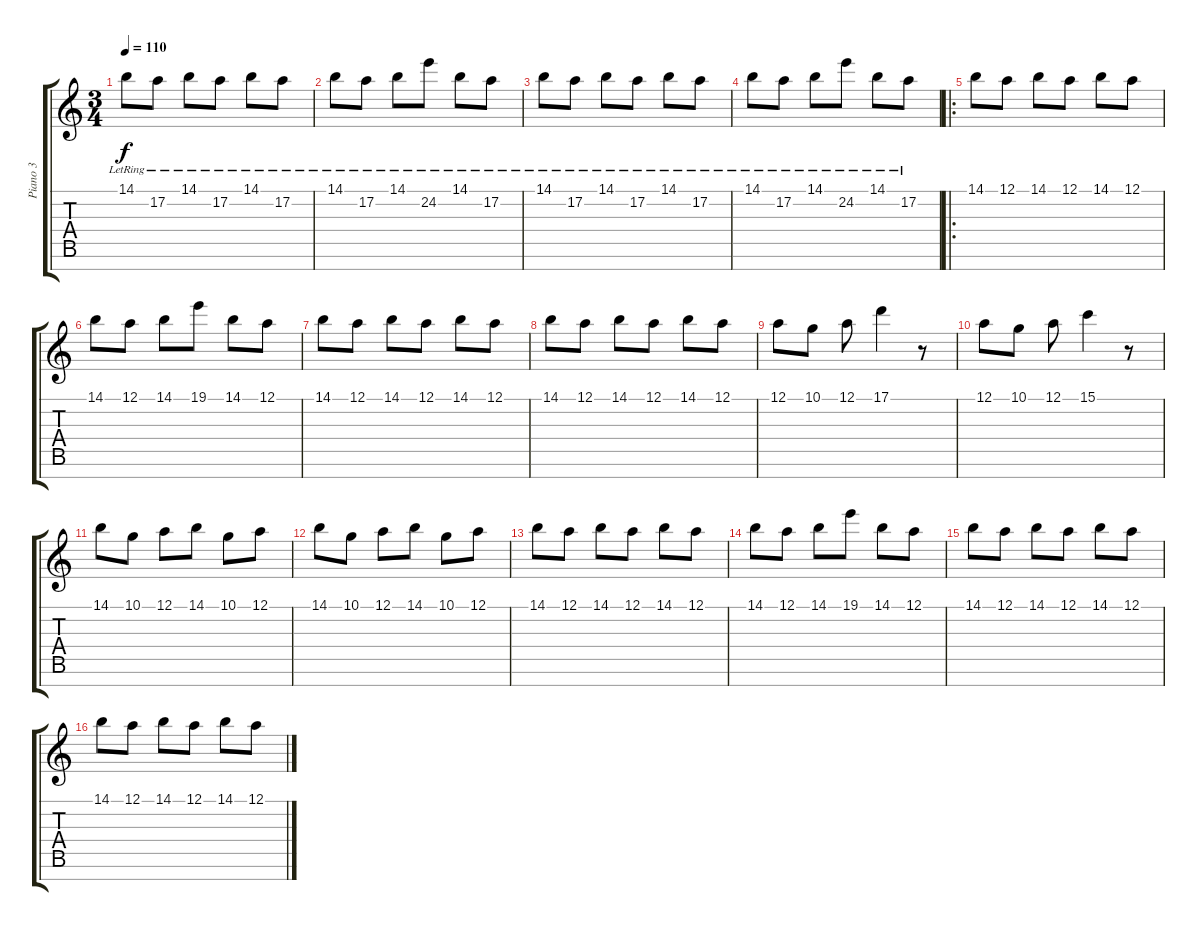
\track ("Piano 3" "Piano 3") {instrument acousticgrandpiano}
\staff {score tabs}
\tuning (A4 E4 B3 G3 D3 A2 E2) {hide}
\ts (3 4)
\tempo 110
\clef g2
\ks c
14.1{lr}.8{dy f instrument acousticgrandpiano} 17.2{lr}.8 14.1{lr}.8 17.2{lr}.8 14.1{lr}.8 17.2{lr}.8 |
14.1{lr}.8 17.2{lr}.8 14.1{lr}.8 24.2{lr}.8 14.1{lr}.8 17.2{lr}.8 |
14.1{lr}.8 17.2{lr}.8 14.1{lr}.8 17.2{lr}.8 14.1{lr}.8 17.2{lr}.8 |
14.1{lr}.8 17.2{lr}.8 14.1{lr}.8 24.2{lr}.8 14.1{lr}.8 17.2{lr}.8 |
\ro
14.1.8 12.1.8 14.1.8 12.1.8 14.1.8 12.1.8 |
14.1.8 12.1.8 14.1.8 19.1.8 14.1.8 12.1.8 |
14.1.8 12.1.8 14.1.8 12.1.8 14.1.8 12.1.8 |
14.1.8 12.1.8 14.1.8 12.1.8 14.1.8 12.1.8 |
12.1.8 10.1.8 12.1.8 17.1.4 r.8 |
12.1.8 10.1.8 12.1.8 15.1.4 r.8 |
14.1.8 10.1.8 12.1.8 14.1.8 10.1.8 12.1.8 |
14.1.8 10.1.8 12.1.8 14.1.8 10.1.8 12.1.8 |
14.1.8 12.1.8 14.1.8 12.1.8 14.1.8 12.1.8 |
14.1.8 12.1.8 14.1.8 19.1.8 14.1.8 12.1.8 |
14.1.8 12.1.8 14.1.8 12.1.8 14.1.8 12.1.8 |
14.1.8 12.1.8 14.1.8 12.1.8 14.1.8 12.1.8
